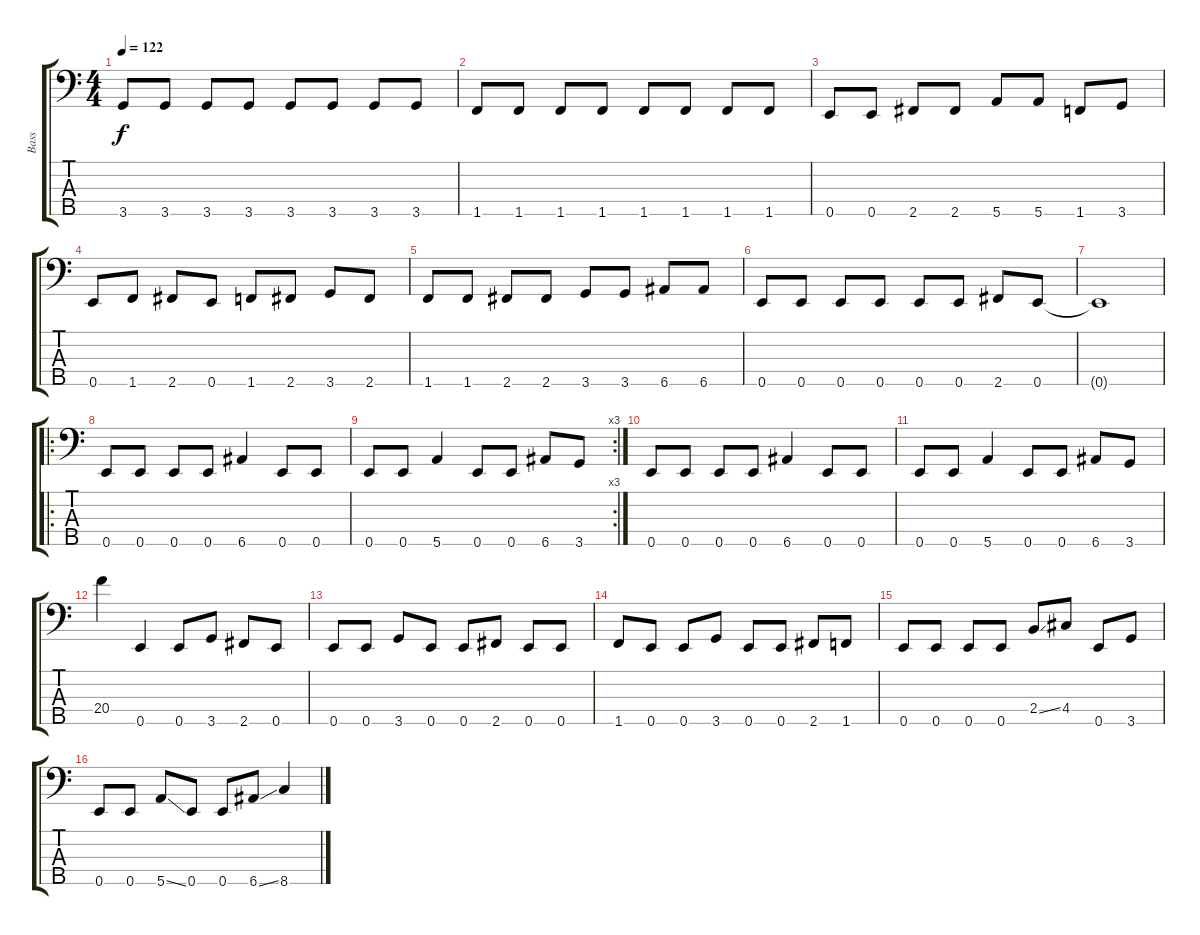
\track ("Bass" "Bass") {instrument electricbassfinger}
\staff {score tabs}
\tuning (C3 G2 D2 A1 E1) {hide}
\ts (4 4)
\tempo 122
\clef f4
\ks c
3.5.8{dy f} 3.5.8 3.5.8 3.5.8 3.5.8 3.5.8 3.5.8 3.5.8 |
1.5.8 1.5.8 1.5.8 1.5.8 1.5.8 1.5.8 1.5.8 1.5.8 |
0.5.8 0.5.8 2.5.8 2.5.8 5.5.8 5.5.8 1.5.8 3.5.8 |
0.5.8 1.5.8 2.5.8 0.5.8 1.5.8 2.5.8 3.5.8 2.5.8 |
1.5.8 1.5.8 2.5.8 2.5.8 3.5.8 3.5.8 6.5.8 6.5.8 |
0.5.8 0.5.8 0.5.8 0.5.8 0.5.8 0.5.8 2.5.8 0.5.8 |
0.5{t}.1 |
\ro
0.5.8 0.5.8 0.5.8 0.5.8 6.5.4 0.5.8 0.5.8 |
\rc 3
0.5.8 0.5.8 5.5.4 0.5.8 0.5.8 6.5.8 3.5.8 |
0.5.8 0.5.8 0.5.8 0.5.8 6.5.4 0.5.8 0.5.8 |
0.5.8 0.5.8 5.5.4 0.5.8 0.5.8 6.5.8 3.5.8 |
20.4.4 0.5.4 0.5.8 3.5.8 2.5.8 0.5.8 |
0.5.8 0.5.8 3.5.8 0.5.8 0.5.8 2.5.8 0.5.8 0.5.8 |
1.5.8 0.5.8 0.5.8 3.5.8 0.5.8 0.5.8 2.5.8 1.5.8 |
0.5.8 0.5.8 0.5.8 0.5.8 2.4{ss}.8 4.4.8 0.5.8 3.5.8 |
0.5.8 0.5.8 5.5{ss}.8 0.5.8 0.5.8 6.5{ss}.8 8.5{ss}.4
